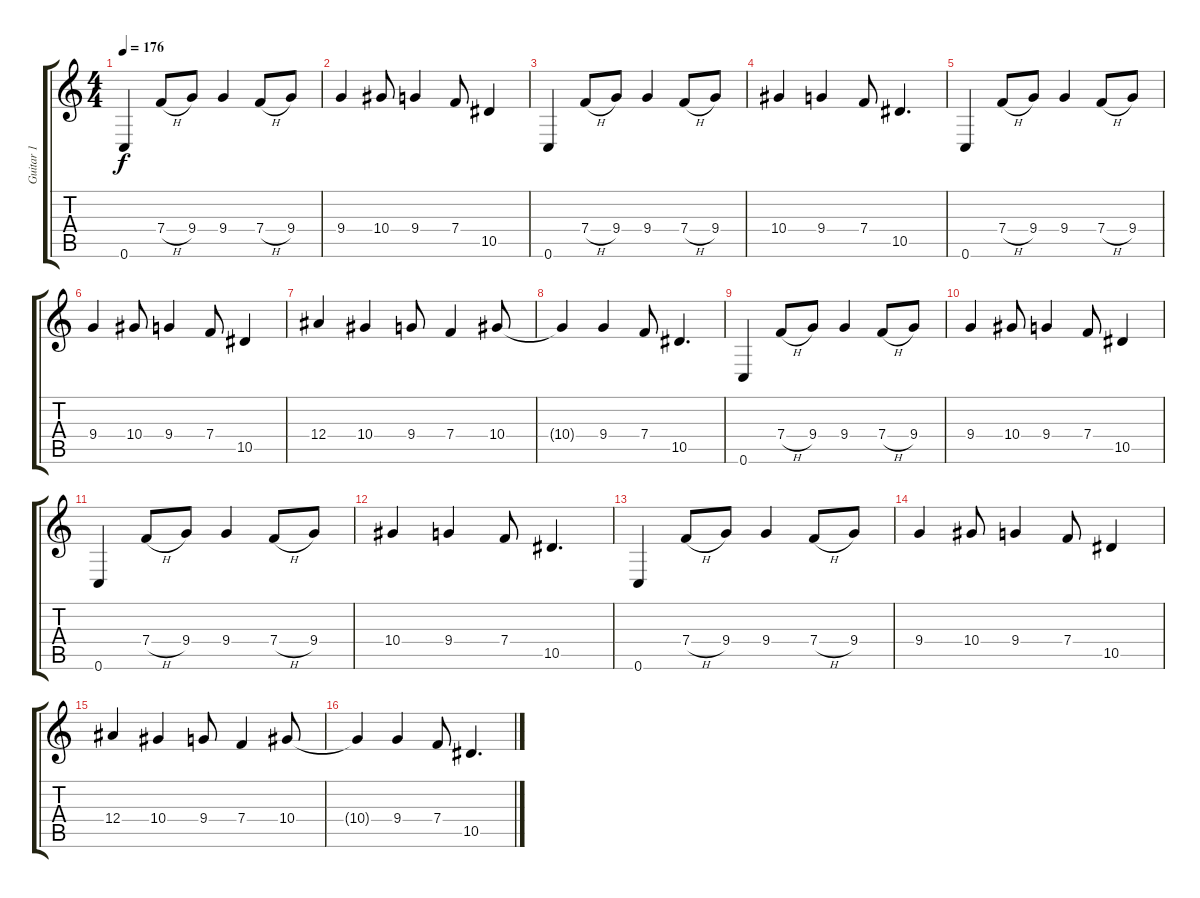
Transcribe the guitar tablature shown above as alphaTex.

\track ("Guitar 1" "Guitar 1") {instrument distortionguitar}
\staff {score tabs}
\tuning (C4 G3 Eb3 Bb2 F2 C2) {hide}
\ts (4 4)
\tempo 176
\clef g2
\ks c
0.6.4{dy f} 7.4{h}.8 9.4.8 9.4.4 7.4{h}.8 9.4.8 |
9.4.4 10.4.8 9.4.4 7.4.8 10.5.4 |
0.6.4 7.4{h}.8 9.4.8 9.4.4 7.4{h}.8 9.4.8 |
10.4.4 9.4.4 7.4.8 10.5.4{d} |
0.6.4 7.4{h}.8 9.4.8 9.4.4 7.4{h}.8 9.4.8 |
9.4.4 10.4.8 9.4.4 7.4.8 10.5.4 |
12.4.4 10.4.4 9.4.8 7.4.4 10.4.8 |
10.4{t}.4 9.4.4 7.4.8 10.5.4{d} |
0.6.4 7.4{h}.8 9.4.8 9.4.4 7.4{h}.8 9.4.8 |
9.4.4 10.4.8 9.4.4 7.4.8 10.5.4 |
0.6.4 7.4{h}.8 9.4.8 9.4.4 7.4{h}.8 9.4.8 |
10.4.4 9.4.4 7.4.8 10.5.4{d} |
0.6.4 7.4{h}.8 9.4.8 9.4.4 7.4{h}.8 9.4.8 |
9.4.4 10.4.8 9.4.4 7.4.8 10.5.4 |
12.4.4 10.4.4 9.4.8 7.4.4 10.4.8 |
10.4{t}.4 9.4.4 7.4.8 10.5.4{d}
